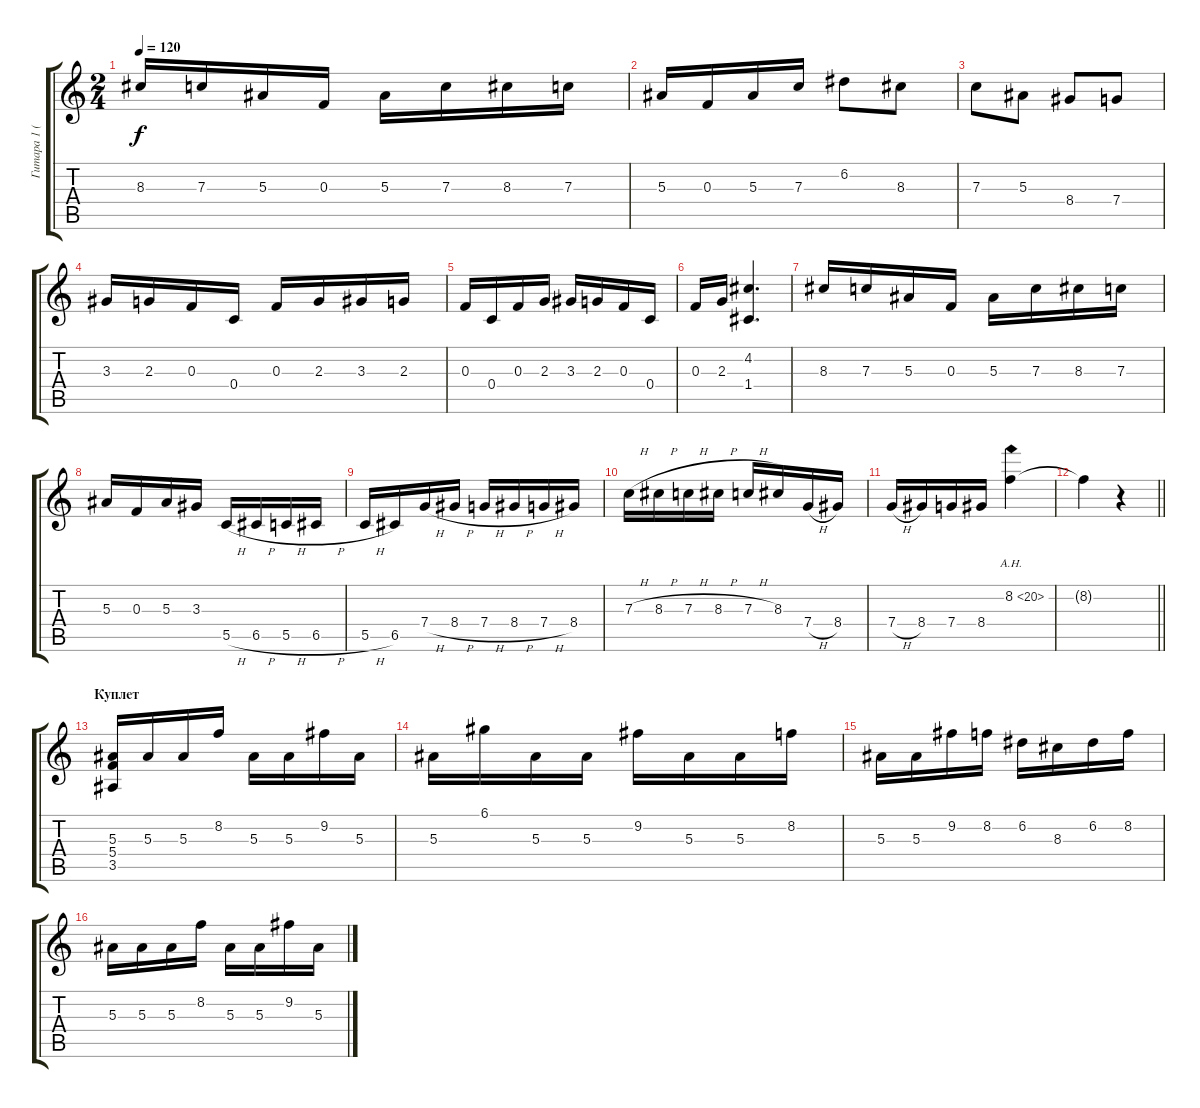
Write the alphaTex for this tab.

\track ("Гитара 1 (2)" "Гитара 1 (") {instrument distortionguitar}
\staff {score tabs}
\tuning (D4 A3 F3 C3 G2 D2) {hide}
\ts (2 4)
\tempo 120
\clef g2
\ks c
8.3.16{dy f} 7.3.16 5.3.16 0.3.16 5.3.16 7.3.16 8.3.16 7.3.16 |
5.3.16 0.3.16 5.3.16 7.3.16 6.2.8 8.3.8 |
7.3.8 5.3.8 8.4.8 7.4.8 |
3.3.16 2.3.16 0.3.16 0.4.16 0.3.16 2.3.16 3.3.16 2.3.16 |
0.3.16 0.4.16 0.3.16 2.3.16 3.3.16 2.3.16 0.3.16 0.4.16 |
0.3.16 2.3.16 (4.2 1.4).4{d} |
8.3.16 7.3.16 5.3.16 0.3.16 5.3.16 7.3.16 8.3.16 7.3.16 |
5.3.16 0.3.16 5.3.16 3.3.16 5.5{h}.16 6.5{h}.16 5.5{h}.16 6.5{h}.16 |
5.5{h}.16 6.5.16 7.4{h}.16 8.4{h}.16 7.4{h}.16 8.4{h}.16 7.4{h}.16 8.4.16 |
7.3{h}.16 8.3{h}.16 7.3{h}.16 8.3{h}.16 7.3{h}.16 8.3.16 7.4{h}.16 8.4.16 |
7.4{h}.16 8.4.16 7.4.16 8.4.16 8.2{ah 12}.4 |
\barLineRight lightlight
8.2{t}.4 r.4 |
\section ("" "Куплет")
(5.3 5.4 3.5).16 5.3.16 5.3.16 8.2.16 5.3.16 5.3.16 9.2.16 5.3.16 |
5.3.16 6.1.16 5.3.16 5.3.16 9.2.16 5.3.16 5.3.16 8.2.16 |
5.3.16 5.3.16 9.2.16 8.2.16 6.2.16 8.3.16 6.2.16 8.2.16 |
5.3.16 5.3.16 5.3.16 8.2.16 5.3.16 5.3.16 9.2.16 5.3.16
